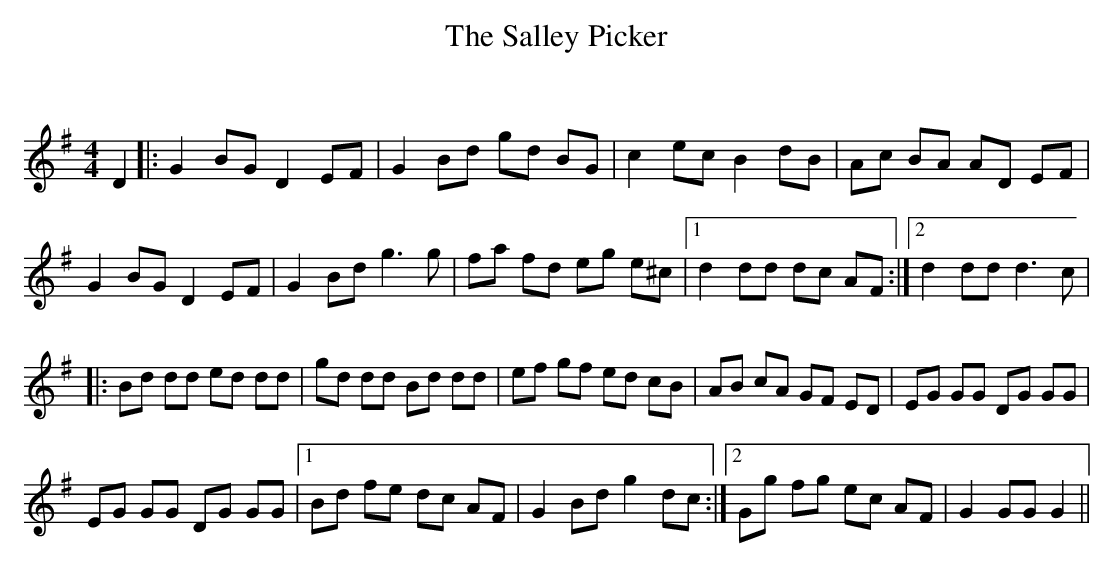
X:1
T: The Salley Picker
C:
Q: 232
K:G
M:4/4
L:1/8
D2|:G2 BG D2 EF|G2 Bd gd BG|c2 ec B2 dB|Ac BA AD EF|
G2 BG D2 EF|G2 Bd g3g|fa fd eg e^c|1d2 dd dc AF:|2d2 dd d3c|
|:Bd dd ed dd|gd dd Bd dd|ef gf ed cB|AB cA GF ED|EG GG DG GG|
EG GG DG GG|1Bd fe dc AF|G2 Bd g2 dc:|2Gg fg ec AF|G2 GG G2||
